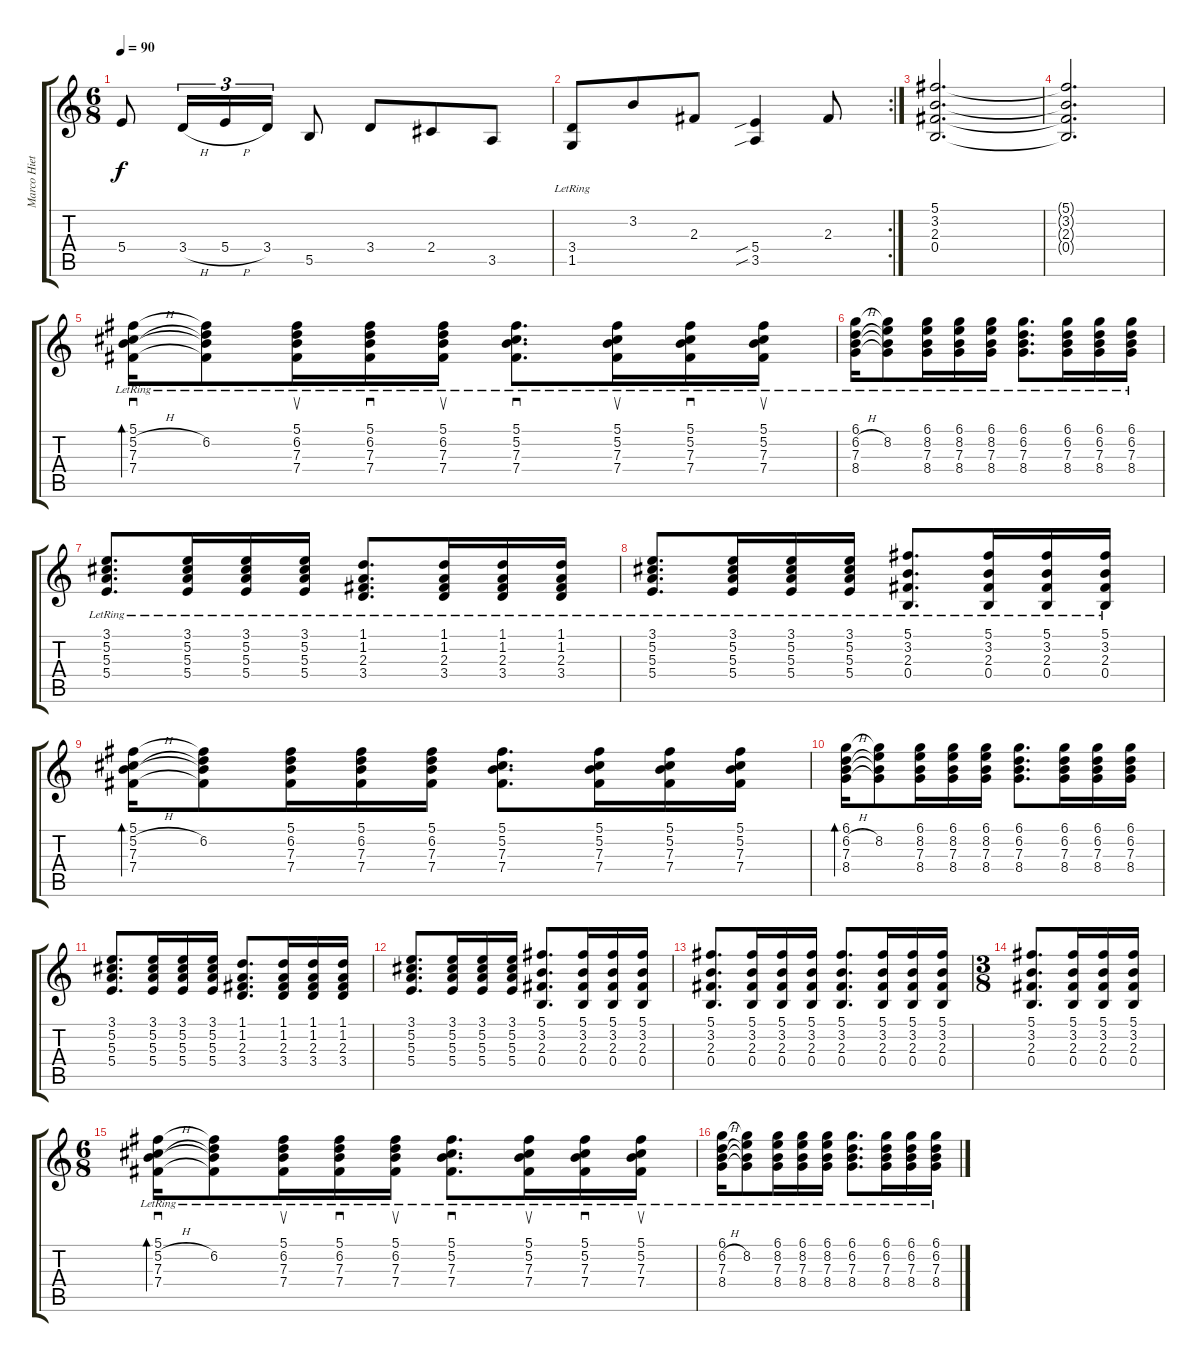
\track ("Marco Hietala" "Marco Hiet") {instrument acousticguitarsteel}
\staff {score tabs}
\tuning (Db4 Ab3 E3 B2 Gb2 Db2) {hide}
\ts (6 8)
\tempo 90
\clef g2
\ks c
5.4.8{dy f} 3.4{h}.16{tu (3 2)} 5.4{h}.16{tu (3 2)} 3.4.16{tu (3 2)} 5.5.8 3.4.8 2.4.8 3.5.8 |
\rc 2
(3.4{lr} 1.5{lr}).8 3.2.8 2.3.8 (5.4{sib} 3.5{sib}).4 2.3.8 |
(5.1 3.2 2.3 0.4).2{d} |
(5.1{t} 3.2{t} 2.3{t} 0.4{t}).2{d} |
(5.1{lr} 5.2{h lr} 7.3{lr} 7.4{lr}).16{sd bd 60} (5.1{t} 6.2{lr} 7.3{t} 7.4{t}).8 (5.1{lr} 6.2{lr} 7.3{lr} 7.4{lr}).16{su} (5.1{lr} 6.2{lr} 7.3{lr} 7.4{lr}).16{sd} (5.1{lr} 6.2{lr} 7.3{lr} 7.4{lr}).16{su} (5.1{lr} 5.2{lr} 7.3{lr} 7.4{lr}).8{d sd} (5.1{lr} 5.2{lr} 7.3{lr} 7.4{lr}).16{su} (5.1{lr} 5.2{lr} 7.3{lr} 7.4{lr}).16{sd} (5.1{lr} 5.2{lr} 7.3{lr} 7.4{lr}).16{su} |
(6.1{lr} 6.2{h lr} 7.3{lr} 8.4{lr}).16 (6.1{t} 8.2{lr} 7.3{t} 8.4{t}).8 (6.1{lr} 8.2{lr} 7.3{lr} 8.4{lr}).16 (6.1{lr} 8.2{lr} 7.3{lr} 8.4{lr}).16 (6.1{lr} 8.2{lr} 7.3{lr} 8.4{lr}).16 (6.1{lr} 6.2{lr} 7.3{lr} 8.4{lr}).8{d} (6.1{lr} 6.2{lr} 7.3{lr} 8.4{lr}).16 (6.1{lr} 6.2{lr} 7.3{lr} 8.4{lr}).16 (6.1{lr} 6.2{lr} 7.3{lr} 8.4{lr}).16 |
(3.1{lr} 5.2{lr} 5.3{lr} 5.4{lr}).8{d} (3.1{lr} 5.2{lr} 5.3{lr} 5.4{lr}).16 (3.1{lr} 5.2{lr} 5.3{lr} 5.4{lr}).16 (3.1{lr} 5.2{lr} 5.3{lr} 5.4{lr}).16 (1.1{lr} 1.2{lr} 2.3{lr} 3.4{lr}).8{d} (1.1{lr} 1.2{lr} 2.3{lr} 3.4{lr}).16 (1.1{lr} 1.2{lr} 2.3{lr} 3.4{lr}).16 (1.1{lr} 1.2{lr} 2.3{lr} 3.4{lr}).16 |
(3.1{lr} 5.2{lr} 5.3{lr} 5.4{lr}).8{d} (3.1{lr} 5.2{lr} 5.3{lr} 5.4{lr}).16 (3.1{lr} 5.2{lr} 5.3{lr} 5.4{lr}).16 (3.1{lr} 5.2{lr} 5.3{lr} 5.4{lr}).16 (5.1{lr} 3.2{lr} 2.3{lr} 0.4{lr}).8{d} (5.1{lr} 3.2{lr} 2.3{lr} 0.4{lr}).16 (5.1{lr} 3.2{lr} 2.3{lr} 0.4{lr}).16 (5.1{lr} 3.2{lr} 2.3{lr} 0.4{lr}).16 |
(5.1 5.2{h} 7.3 7.4).16{bd 60} (5.1{t} 6.2 7.3{t} 7.4{t}).8 (5.1 6.2 7.3 7.4).16 (5.1 6.2 7.3 7.4).16 (5.1 6.2 7.3 7.4).16 (5.1 5.2 7.3 7.4).8{d} (5.1 5.2 7.3 7.4).16 (5.1 5.2 7.3 7.4).16 (5.1 5.2 7.3 7.4).16 |
(6.1 6.2{h} 7.3 8.4).16{bd 60} (6.1{t} 8.2 7.3{t} 8.4{t}).8 (6.1 8.2 7.3 8.4).16 (6.1 8.2 7.3 8.4).16 (6.1 8.2 7.3 8.4).16 (6.1 6.2 7.3 8.4).8{d} (6.1 6.2 7.3 8.4).16 (6.1 6.2 7.3 8.4).16 (6.1 6.2 7.3 8.4).16 |
(3.1 5.2 5.3 5.4).8{d} (3.1 5.2 5.3 5.4).16 (3.1 5.2 5.3 5.4).16 (3.1 5.2 5.3 5.4).16 (1.1 1.2 2.3 3.4).8{d} (1.1 1.2 2.3 3.4).16 (1.1 1.2 2.3 3.4).16 (1.1 1.2 2.3 3.4).16 |
(3.1 5.2 5.3 5.4).8{d} (3.1 5.2 5.3 5.4).16 (3.1 5.2 5.3 5.4).16 (3.1 5.2 5.3 5.4).16 (5.1 3.2 2.3 0.4).8{d} (5.1 3.2 2.3 0.4).16 (5.1 3.2 2.3 0.4).16 (5.1 3.2 2.3 0.4).16 |
(5.1 3.2 2.3 0.4).8{d} (5.1 3.2 2.3 0.4).16 (5.1 3.2 2.3 0.4).16 (5.1 3.2 2.3 0.4).16 (5.1 3.2 2.3 0.4).8{d} (5.1 3.2 2.3 0.4).16 (5.1 3.2 2.3 0.4).16 (5.1 3.2 2.3 0.4).16 |
\ts (3 8)
(5.1 3.2 2.3 0.4).8{d} (5.1 3.2 2.3 0.4).16 (5.1 3.2 2.3 0.4).16 (5.1 3.2 2.3 0.4).16 |
\ts (6 8)
(5.1{lr} 5.2{h lr} 7.3{lr} 7.4{lr}).16{sd bd 60} (5.1{t} 6.2{lr} 7.3{t} 7.4{t}).8 (5.1{lr} 6.2{lr} 7.3{lr} 7.4{lr}).16{su} (5.1{lr} 6.2{lr} 7.3{lr} 7.4{lr}).16{sd} (5.1{lr} 6.2{lr} 7.3{lr} 7.4{lr}).16{su} (5.1{lr} 5.2{lr} 7.3{lr} 7.4{lr}).8{d sd} (5.1{lr} 5.2{lr} 7.3{lr} 7.4{lr}).16{su} (5.1{lr} 5.2{lr} 7.3{lr} 7.4{lr}).16{sd} (5.1{lr} 5.2{lr} 7.3{lr} 7.4{lr}).16{su} |
(6.1{lr} 6.2{h lr} 7.3{lr} 8.4{lr}).16 (6.1{t} 8.2{lr} 7.3{t} 8.4{t}).8 (6.1{lr} 8.2{lr} 7.3{lr} 8.4{lr}).16 (6.1{lr} 8.2{lr} 7.3{lr} 8.4{lr}).16 (6.1{lr} 8.2{lr} 7.3{lr} 8.4{lr}).16 (6.1{lr} 6.2{lr} 7.3{lr} 8.4{lr}).8{d} (6.1{lr} 6.2{lr} 7.3{lr} 8.4{lr}).16 (6.1{lr} 6.2{lr} 7.3{lr} 8.4{lr}).16 (6.1{lr} 6.2{lr} 7.3{lr} 8.4{lr}).16
